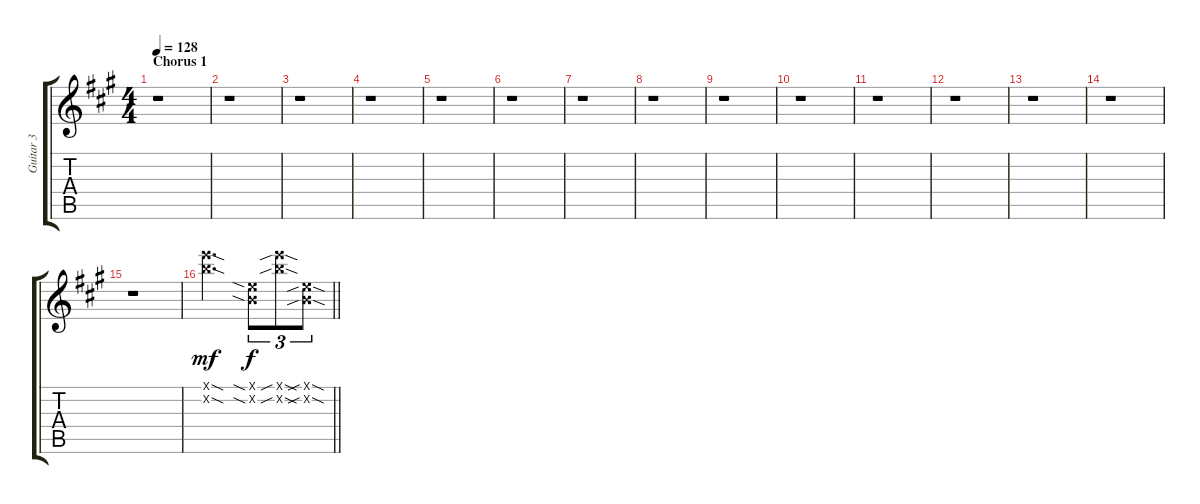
\track ("Guitar 3" "Guitar 3") {instrument overdrivenguitar}
\staff {score tabs}
\tuning (E4 B3 G3 D3 A2 E2) {hide}
\ts (4 4)
\section ("" "Chorus 1")
\tempo 128
\clef g2
\ks f#minor
r.1{dy mf} |
r.1 |
r.1 |
r.1 |
r.1 |
r.1 |
r.1 |
r.1 |
r.1 |
r.1 |
r.1 |
r.1 |
r.1 |
r.1 |
r.1 |
\barLineRight lightlight
(12.1{sod x} 12.2{sod x}).2{d} (0.1{sia x} 0.2{sia x}).8{tu (3 2) dy f} (12.1{sib sod x} 12.2{sib sod x}).8{tu (3 2)} (0.1{sib sod x} 0.2{sib sod x}).8{tu (3 2)}
